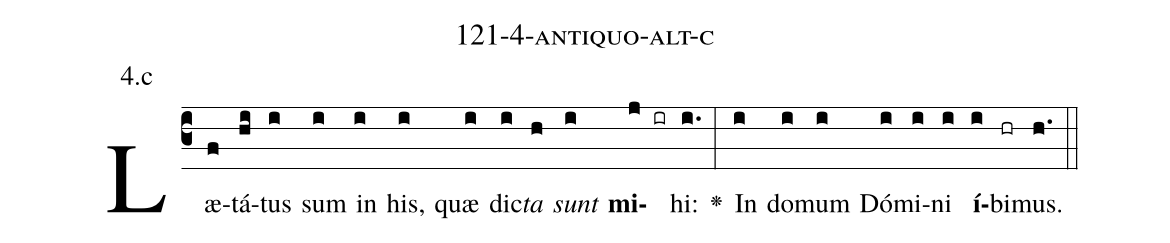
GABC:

name: 121-4-antiquo-alt-c;
annotation: 4.c;
%%
(c3)Læ(f)tá(hi)tus(i) sum(i) in(i) his,(i) quæ(i) dic(i)<i>ta</i>(h) <i>sunt</i>(i) <b>mi</b>(j ir)hi:(i.) <v>\greheightstar</v>(:) In(i) do(i)mum(i) Dó(i)mi(i)ni(i) <b>í</b>(i)bi(hr)mus.(h.) (::)


%E(i) u(i) o(i) u(i) a(i) e.(h.) (::)
